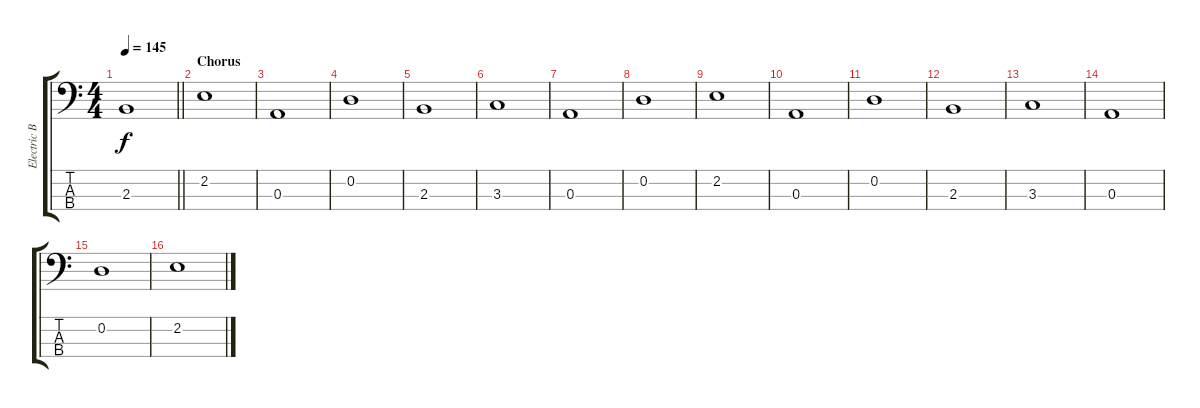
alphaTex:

\track ("Electric Bass (Finger)" "Electric B") {instrument electricbassfinger}
\staff {score tabs}
\tuning (G2 D2 A1 E1) {hide}
\ts (4 4)
\tempo 145
\clef f4
\barLineRight lightlight
\ks c
2.3.1{dy f} |
\section ("" "Chorus")
2.2.1 |
0.3.1 |
0.2.1 |
2.3.1 |
3.3.1 |
0.3.1 |
0.2.1 |
2.2.1 |
0.3.1 |
0.2.1 |
2.3.1 |
3.3.1 |
0.3.1 |
0.2.1 |
2.2.1
